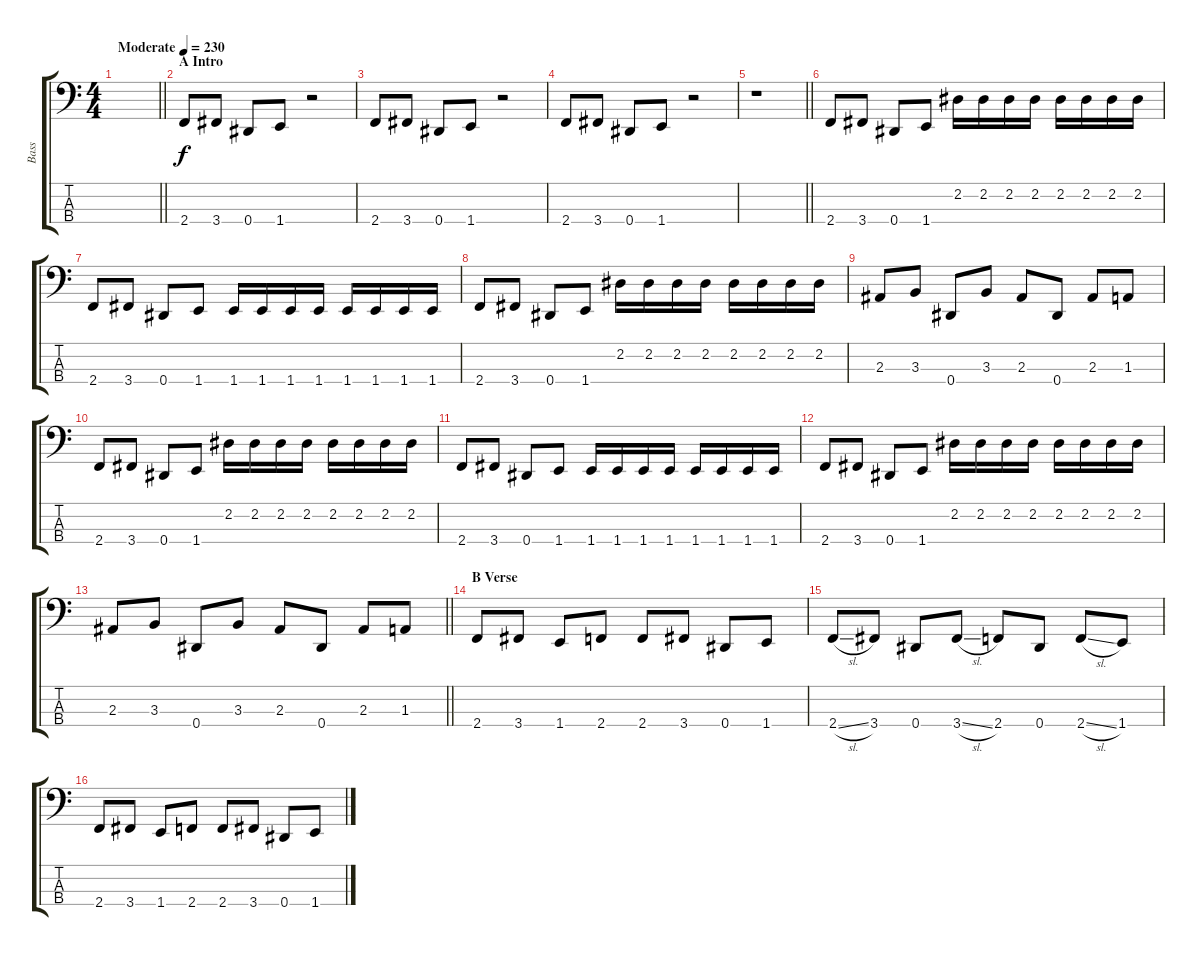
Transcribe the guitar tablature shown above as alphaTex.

\track ("Bass" "Bass") {instrument electricbasspick}
\staff {score tabs}
\tuning (Gb2 Db2 Ab1 Eb1) {hide}
\ts (4 4)
\tempo (230 "Moderate")
\clef f4
\barLineRight lightlight
\ks c
|
\section ("" "A Intro")
2.4.8 3.4.8 0.4.8 1.4.8 r.2 |
2.4.8 3.4.8 0.4.8 1.4.8 r.2 |
2.4.8 3.4.8 0.4.8 1.4.8 r.2 |
\barLineRight lightlight
r.1 |
\section ("" "")
2.4.8 3.4.8 0.4.8 1.4.8 2.2.16 2.2.16 2.2.16 2.2.16 2.2.16 2.2.16 2.2.16 2.2.16 |
2.4.8 3.4.8 0.4.8 1.4.8 1.4.16 1.4.16 1.4.16 1.4.16 1.4.16 1.4.16 1.4.16 1.4.16 |
2.4.8 3.4.8 0.4.8 1.4.8 2.2.16 2.2.16 2.2.16 2.2.16 2.2.16 2.2.16 2.2.16 2.2.16 |
2.3.8 3.3.8 0.4.8 3.3.8 2.3.8 0.4.8 2.3.8 1.3.8 |
2.4.8 3.4.8 0.4.8 1.4.8 2.2.16 2.2.16 2.2.16 2.2.16 2.2.16 2.2.16 2.2.16 2.2.16 |
2.4.8 3.4.8 0.4.8 1.4.8 1.4.16 1.4.16 1.4.16 1.4.16 1.4.16 1.4.16 1.4.16 1.4.16 |
2.4.8 3.4.8 0.4.8 1.4.8 2.2.16 2.2.16 2.2.16 2.2.16 2.2.16 2.2.16 2.2.16 2.2.16 |
\barLineRight lightlight
2.3.8 3.3.8 0.4.8 3.3.8 2.3.8 0.4.8 2.3.8 1.3.8 |
\section ("" "B Verse")
2.4.8 3.4.8 1.4.8 2.4.8 2.4.8 3.4.8 0.4.8 1.4.8 |
2.4{sl}.8 3.4.8 0.4.8 3.4{sl}.8 2.4.8 0.4.8 2.4{sl}.8 1.4.8 |
2.4.8 3.4.8 1.4.8 2.4.8 2.4.8 3.4.8 0.4.8 1.4.8
